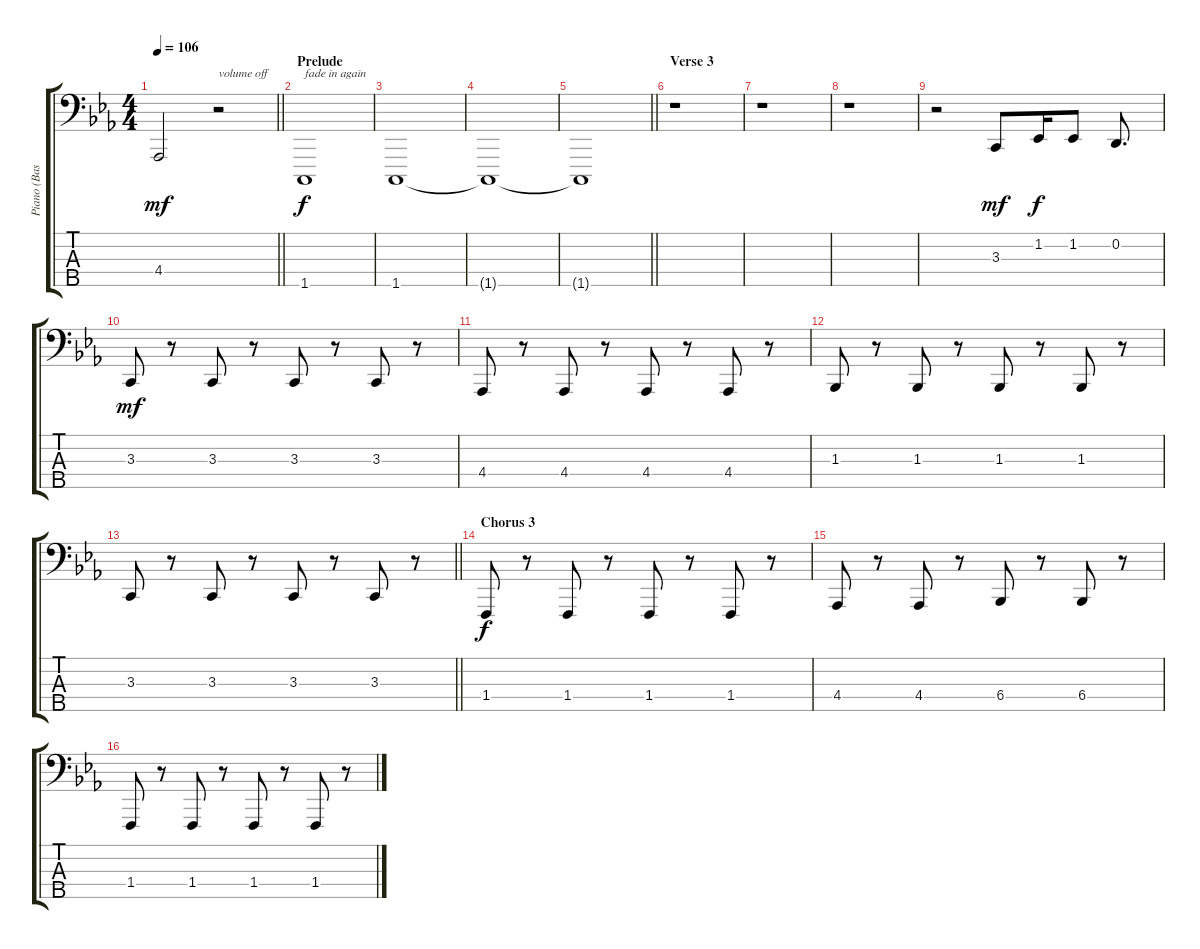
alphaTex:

\track ("Piano (Bass)" "Piano (Bas") {instrument brightacousticpiano}
\staff {score tabs}
\tuning (G2 D2 A1 E1 B0) {hide}
\ts (4 4)
\tempo 106
\clef f4
\barLineRight lightlight
\ks cminor
4.4.2{dy mf} r.2{txt "volume off" volume 6} |
\section ("" "Prelude")
1.5.1{txt "fade in again" dy f volume 13} |
1.5.1 |
1.5{t}.1 |
\barLineRight lightlight
1.5{t}.1 |
\section ("" "Verse 3")
r.1 |
r.1 |
r.1 |
r.2 3.3.8{dy mf} 1.2.16{dy f} 1.2.8 0.2.8{d} |
3.3.8{dy mf} r.8 3.3.8 r.8 3.3.8 r.8 3.3.8 r.8 |
4.4.8 r.8 4.4.8 r.8 4.4.8 r.8 4.4.8 r.8 |
1.3.8 r.8 1.3.8 r.8 1.3.8 r.8 1.3.8 r.8 |
\barLineRight lightlight
3.3.8 r.8 3.3.8 r.8 3.3.8 r.8 3.3.8 r.8 |
\section ("" "Chorus 3")
1.4.8{dy f} r.8 1.4.8 r.8 1.4.8 r.8 1.4.8 r.8 |
4.4.8 r.8 4.4.8 r.8 6.4.8 r.8 6.4.8 r.8 |
1.4.8 r.8 1.4.8 r.8 1.4.8 r.8 1.4.8 r.8
